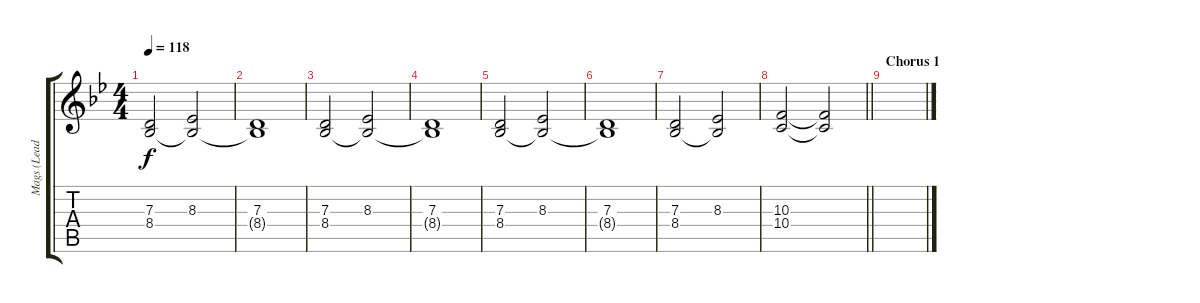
\track ("Mags (Lead Synth)" "Mags (Lead") {instrument pad3polysynth}
\staff {score tabs}
\tuning (E4 B3 G3 D3 A2 E2) {hide}
\ts (4 4)
\tempo 118
\clef g2
\ks bb
(7.3 8.4).2{dy f} (8.3 8.4{t}).2 |
(7.3 8.4{t}).1 |
(7.3 8.4).2 (8.3 8.4{t}).2 |
(7.3 8.4{t}).1 |
(7.3 8.4).2 (8.3 8.4{t}).2 |
(7.3 8.4{t}).1 |
(7.3 8.4).2 (8.3 8.4{t}).2 |
\barLineRight lightlight
(10.3 10.4).2 (10.3{t} 10.4{t}).2 |
\section ("" "Chorus 1")
